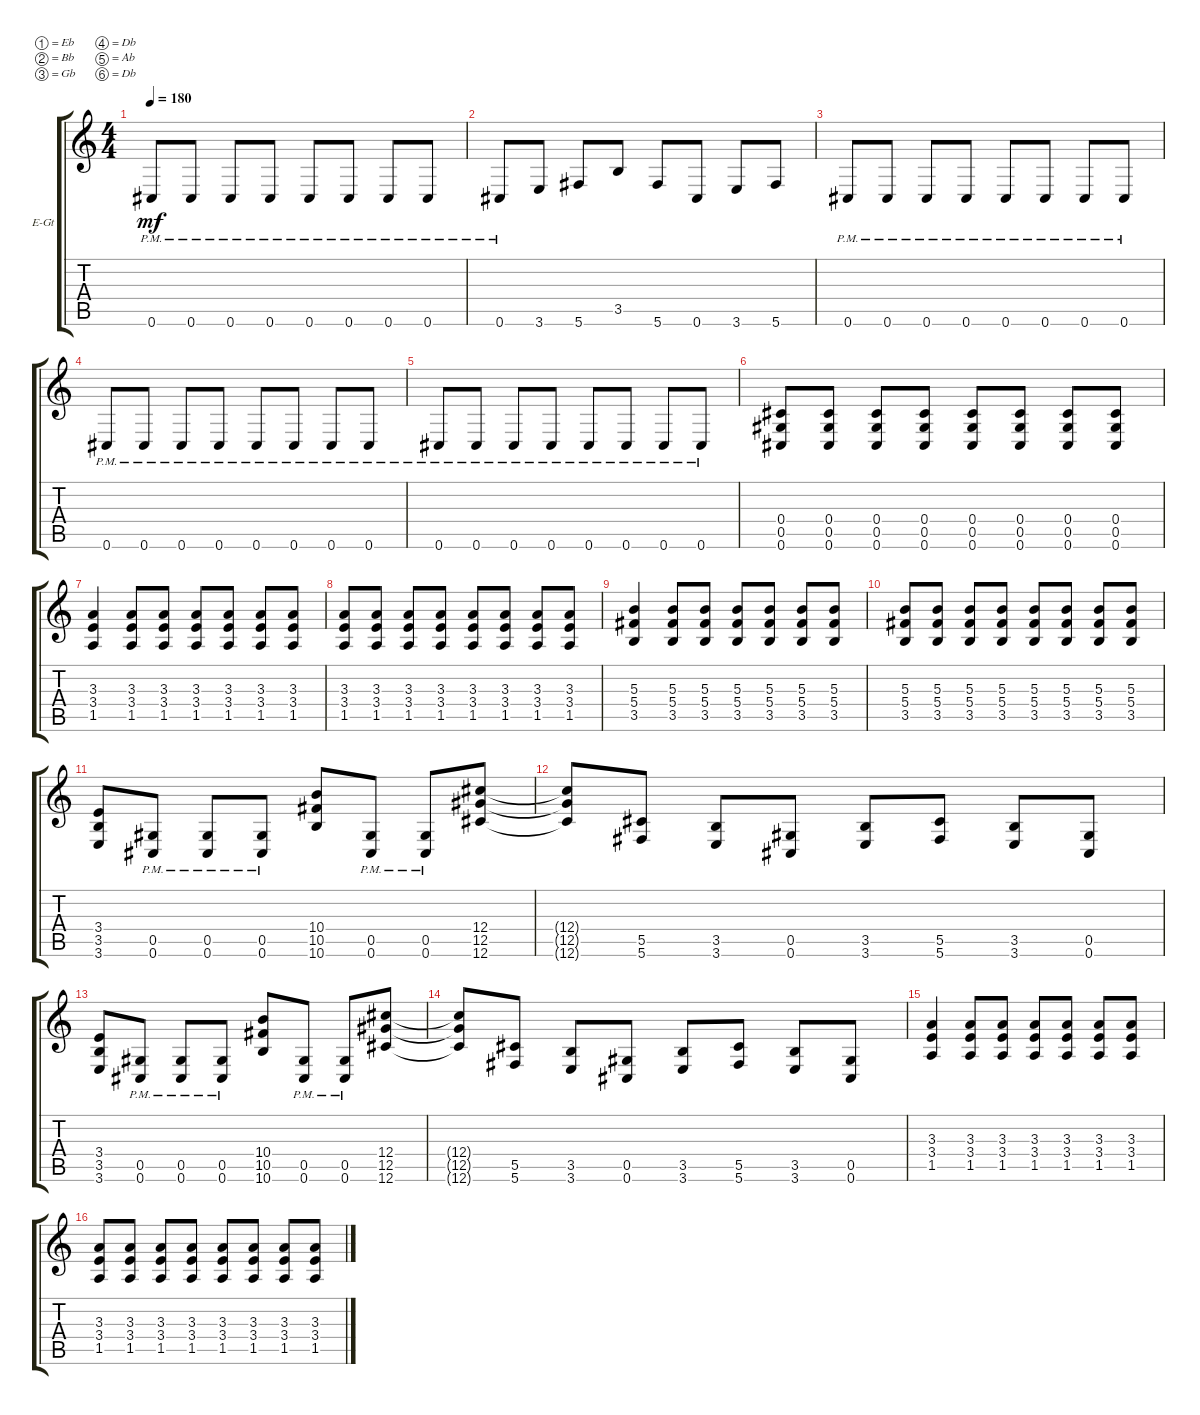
\defaultSystemsLayout 4
\bracketExtendMode groupsimilarinstruments
\firstSystemTrackNameOrientation horizontal
\otherSystemsTrackNameOrientation horizontal
\track ("Tim McIlrath" "E-Gt") {instrument distortionguitar}
\staff {score tabs}
\tuning (Eb4 Bb3 Gb3 Db3 Ab2 Db2)
\ts (4 4)
\tempo 180
\clef g2
\ks c
0.6{pm}.8{dy mf} 0.6{pm}.8 0.6{pm}.8 0.6{pm}.8 0.6{pm}.8 0.6{pm}.8 0.6{pm}.8 0.6{pm}.8 |
0.6{pm}.8 3.6.8 5.6.8 3.5.8 5.6.8 0.6.8 3.6.8 5.6.8 |
0.6{pm}.8 0.6{pm}.8 0.6{pm}.8 0.6{pm}.8 0.6{pm}.8 0.6{pm}.8 0.6{pm}.8 0.6{pm}.8 |
0.6{pm}.8 0.6{pm}.8 0.6{pm}.8 0.6{pm}.8 0.6{pm}.8 0.6{pm}.8 0.6{pm}.8 0.6{pm}.8 |
0.6{pm}.8 0.6{pm}.8 0.6{pm}.8 0.6{pm}.8 0.6{pm}.8 0.6{pm}.8 0.6{pm}.8 0.6{pm}.8 |
(0.6 0.5 0.4).8 (0.6 0.5 0.4).8 (0.6 0.5 0.4).8 (0.6 0.5 0.4).8 (0.6 0.5 0.4).8 (0.6 0.4 0.5).8 (0.6 0.5 0.4).8 (0.6 0.5 0.4).8 |
(1.5 3.4 3.3).4 (3.3 3.4 1.5).8 (3.3 3.4 1.5).8 (3.3 3.4 1.5).8 (3.3 3.4 1.5).8 (3.3 3.4 1.5).8 (3.3 3.4 1.5).8 |
(3.3 3.4 1.5).8 (3.3 3.4 1.5).8 (3.3 3.4 1.5).8 (3.3 3.4 1.5).8 (3.3 3.4 1.5).8 (3.3 3.4 1.5).8 (3.3 3.4 1.5).8 (3.3 3.4 1.5).8 |
(5.3 5.4 3.5).4 (5.3 5.4 3.5).8 (5.3 5.4 3.5).8 (5.3 5.4 3.5).8 (5.3 5.4 3.5).8 (5.3 5.4 3.5).8 (5.3 5.4 3.5).8 |
(5.3 5.4 3.5).8 (5.3 5.4 3.5).8 (5.3 5.4 3.5).8 (5.3 5.4 3.5).8 (5.3 5.4 3.5).8 (5.3 5.4 3.5).8 (5.3 5.4 3.5).8 (5.3 5.4 3.5).8 |
(3.6 3.5 3.4).8 (0.6{pm} 0.5{pm}).8 (0.5{pm} 0.6{pm}).8 (0.6{pm} 0.5{pm}).8 (10.5 10.6 10.4).8 (0.6{pm} 0.5{pm}).8 (0.6{pm} 0.5{pm}).8 (12.5 12.6 12.4).8 |
(12.5{t} 12.6{t} 12.4{t}).8 (5.6 5.5).8 (3.6 3.5).8 (0.6 0.5).8 (3.6 3.5).8 (5.6 5.5).8 (3.6 3.5).8 (0.6 0.5).8 |
(3.6 3.5 3.4).8 (0.6{pm} 0.5{pm}).8 (0.5{pm} 0.6{pm}).8 (0.6{pm} 0.5{pm}).8 (10.5 10.6 10.4).8 (0.6{pm} 0.5{pm}).8 (0.6{pm} 0.5{pm}).8 (12.5 12.6 12.4).8 |
(12.5{t} 12.6{t} 12.4{t}).8 (5.6 5.5).8 (3.6 3.5).8 (0.6 0.5).8 (3.6 3.5).8 (5.6 5.5).8 (3.6 3.5).8 (0.6 0.5).8 |
(1.5 3.4 3.3).4 (3.3 3.4 1.5).8 (3.3 3.4 1.5).8 (3.3 3.4 1.5).8 (3.3 3.4 1.5).8 (3.3 3.4 1.5).8 (3.3 3.4 1.5).8 |
(3.3 3.4 1.5).8 (3.3 3.4 1.5).8 (3.3 3.4 1.5).8 (3.3 3.4 1.5).8 (3.3 3.4 1.5).8 (3.3 3.4 1.5).8 (3.3 3.4 1.5).8 (3.3 3.4 1.5).8
